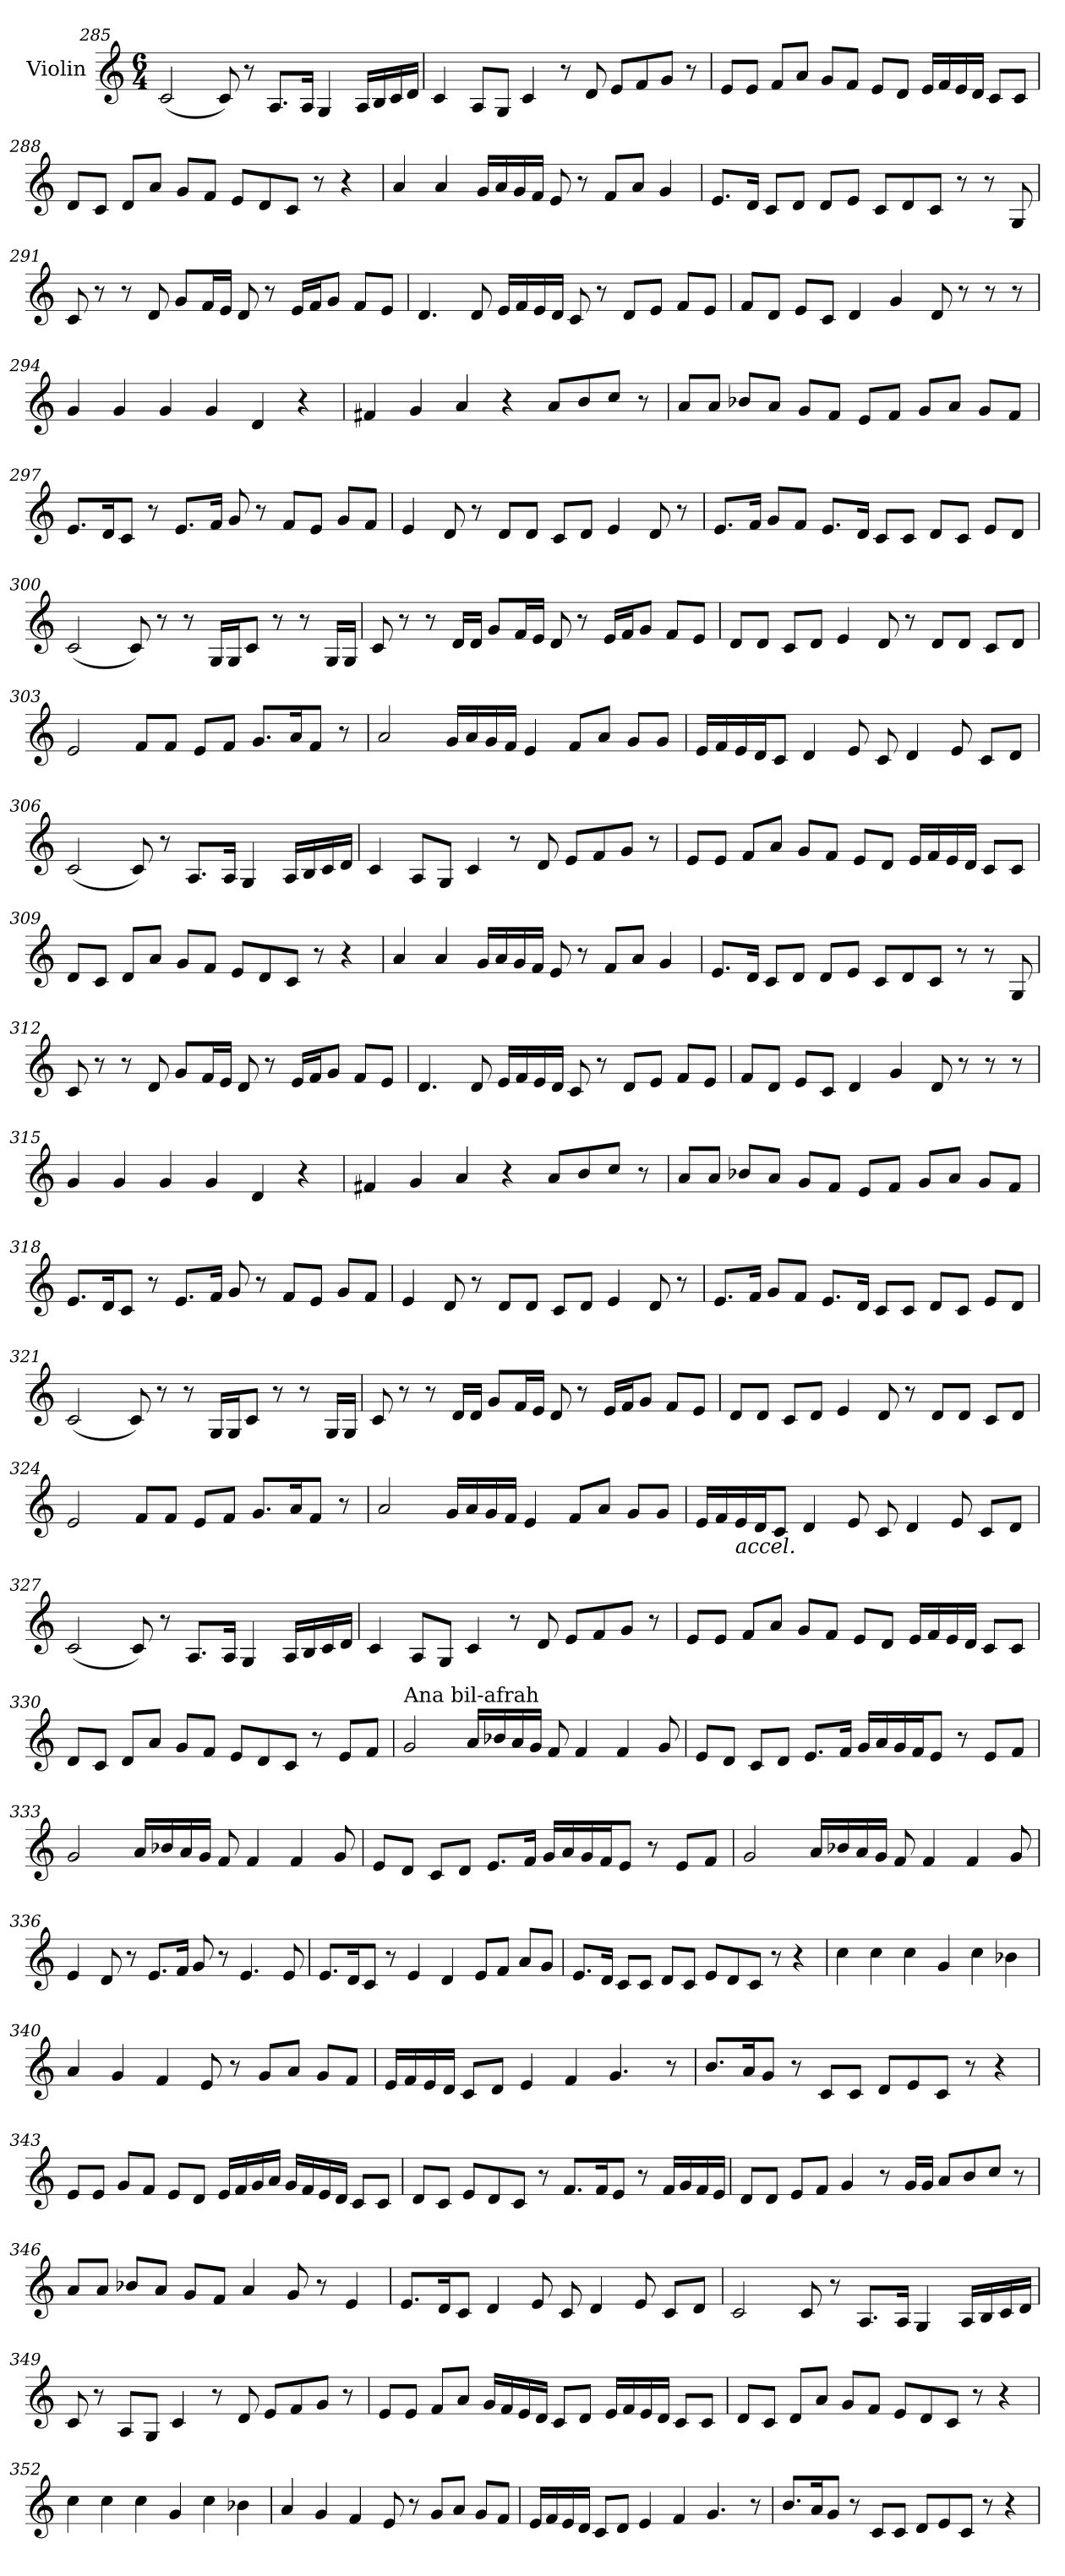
**kern
*part1
*staff1
*I"Violin
*clefG2
*k[]
*M6/4
=285
(<2c/
8c/)
8r
8.A/L
16A/Jk
4G/
16A/LL
16B/
16c/
16d/JJ
!!LO:LB:g=z
=286
4c/
8A/L
8G/J
4c/
8r
8d/
8e/L
8f/
8g/J
8r
=287
8e/L
8e/J
8f/L
8a/J
8g/L
8f/J
8e/L
8d/J
16e/LL
16f/
16e/
16d/JJ
8c/L
8c/J
=288
8d/L
8c/J
8d/L
8a/J
8g/L
8f/J
8e/L
8d/
8c/J
8r
4r
!!LO:LB:g=z
=289
4a/
4a/
16g/LL
16a/
16g/
16f/JJ
8e/
8r
8f/L
8a/J
4g/
=290
8.e/L
16d/Jk
8c/L
8d/J
8d/L
8e/J
8c/L
8d/
8c/J
8r
8r
8G/
=291
8c/
8r
8r
8d/
8g/L
16f/L
16e/JJ
8d/
8r
16e/LL
16f/J
8g/J
8f/L
8e/J
!!LO:PB:g=z
=292
4.d/
8d/
16e/LL
16f/
16e/
16d/JJ
8c/
8r
8d/L
8e/J
8f/L
8e/J
=293
8f/L
8d/J
8e/L
8c/J
4d/
4g/
8d/
8r
8r
8r
=294
4g/
4g/
4g/
4g/
4d/
4r
!!LO:LB:g=z
=295
4f#X/
4g/
4a/
4r
8a/L
8b/
8cc/J
8r
=296
8a/L
8a/J
8b-X/L
8a/J
8g/L
8f/J
8e/L
8f/J
8g/L
8a/J
8g/L
8f/J
=297
8.e/L
16d/K
8c/J
8r
8.e/L
16f/Jk
8g/
8r
8f/L
8e/J
8g/L
8f/J
!!LO:LB:g=z
=298
4e/
8d/
8r
8d/L
8d/J
8c/L
8d/J
4e/
8d/
8r
=299
8.e/L
16f/Jk
8g/L
8f/J
8.e/L
16d/Jk
8c/L
8c/J
8d/L
8c/J
8e/L
8d/J
=300
(<2c/
8c/)
8r
8r
16G/LL
16G/J
8c/J
8r
8r
16G/LL
16G/JJ
!!LO:LB:g=z
=301
8c/
8r
8r
16d/LL
16d/JJ
8g/L
16f/L
16e/JJ
8d/
8r
16e/LL
16f/J
8g/J
8f/L
8e/J
=302
8d/L
8d/J
8c/L
8d/J
4e/
8d/
8r
8d/L
8d/J
8c/L
8d/J
=303
2e/
8f/L
8f/J
8e/L
8f/J
8.g/L
16a/K
8f/J
8r
!!LO:LB:g=z
=304
2a/
16g/LL
16a/
16g/
16f/JJ
4e/
8f/L
8a/J
8g/L
8g/J
=305
16e/LL
16f/
16e/
16d/J
8c/J
4d/
8e/
8c/
4d/
8e/
8c/L
8d/J
=306
(<2c/
8c/)
8r
8.A/L
16A/Jk
4G/
16A/LL
16B/
16c/
16d/JJ
!!LO:LB:g=z
=307
4c/
8A/L
8G/J
4c/
8r
8d/
8e/L
8f/
8g/J
8r
=308
8e/L
8e/J
8f/L
8a/J
8g/L
8f/J
8e/L
8d/J
16e/LL
16f/
16e/
16d/JJ
8c/L
8c/J
=309
8d/L
8c/J
8d/L
8a/J
8g/L
8f/J
8e/L
8d/
8c/J
8r
4r
!!LO:LB:g=z
=310
4a/
4a/
16g/LL
16a/
16g/
16f/JJ
8e/
8r
8f/L
8a/J
4g/
=311
8.e/L
16d/Jk
8c/L
8d/J
8d/L
8e/J
8c/L
8d/
8c/J
8r
8r
8G/
=312
8c/
8r
8r
8d/
8g/L
16f/L
16e/JJ
8d/
8r
16e/LL
16f/J
8g/J
8f/L
8e/J
!!LO:LB:g=z
=313
4.d/
8d/
16e/LL
16f/
16e/
16d/JJ
8c/
8r
8d/L
8e/J
8f/L
8e/J
=314
8f/L
8d/J
8e/L
8c/J
4d/
4g/
8d/
8r
8r
8r
=315
4g/
4g/
4g/
4g/
4d/
4r
!!LO:PB:g=z
=316
4f#X/
4g/
4a/
4r
8a/L
8b/
8cc/J
8r
=317
8a/L
8a/J
8b-X/L
8a/J
8g/L
8f/J
8e/L
8f/J
8g/L
8a/J
8g/L
8f/J
=318
8.e/L
16d/K
8c/J
8r
8.e/L
16f/Jk
8g/
8r
8f/L
8e/J
8g/L
8f/J
!!LO:LB:g=z
=319
4e/
8d/
8r
8d/L
8d/J
8c/L
8d/J
4e/
8d/
8r
=320
8.e/L
16f/Jk
8g/L
8f/J
8.e/L
16d/Jk
8c/L
8c/J
8d/L
8c/J
8e/L
8d/J
=321
(<2c/
8c/)
8r
8r
16G/LL
16G/J
8c/J
8r
8r
16G/LL
16G/JJ
!!LO:LB:g=z
=322
8c/
8r
8r
16d/LL
16d/JJ
8g/L
16f/L
16e/JJ
8d/
8r
16e/LL
16f/J
8g/J
8f/L
8e/J
=323
8d/L
8d/J
8c/L
8d/J
4e/
8d/
8r
8d/L
8d/J
8c/L
8d/J
=324
2e/
8f/L
8f/J
8e/L
8f/J
8.g/L
16a/K
8f/J
8r
!!LO:LB:g=z
=325
2a/
16g/LL
16a/
16g/
16f/JJ
4e/
8f/L
8a/J
8g/L
8g/J
=326
16e/LL
16f/
!LO:TX:b:i:t=accel.
16e/
16d/J
8c/J
4d/
8e/
8c/
4d/
8e/
8c/L
8d/J
=327
(<2c/
8c/)
8r
8.A/L
16A/Jk
4G/
16A/LL
16B/
16c/
16d/JJ
!!LO:LB:g=z
=328
4c/
8A/L
8G/J
4c/
8r
8d/
8e/L
8f/
8g/J
8r
=329
8e/L
8e/J
8f/L
8a/J
8g/L
8f/J
8e/L
8d/J
16e/LL
16f/
16e/
16d/JJ
8c/L
8c/J
=330
8d/L
8c/J
8d/L
8a/J
8g/L
8f/J
8e/L
8d/
8c/J
8r
8e/L
8f/J
!!LO:LB:g=z
=331
*MM70
!LO:TX:a:t=Ana bil-afrah
2g/
16a/LL
16b-X/
16a/
16g/JJ
8f/
4f/
4f/
8g/
=332
8e/L
8d/J
8c/L
8d/J
8.e/L
16f/Jk
16g/LL
16a/
16g/
16f/J
8e/J
8r
8e/L
8f/J
=333
2g/
16a/LL
16b-X/
16a/
16g/JJ
8f/
4f/
4f/
8g/
!!LO:LB:g=z
=334
8e/L
8d/J
8c/L
8d/J
8.e/L
16f/Jk
16g/LL
16a/
16g/
16f/J
8e/J
8r
8e/L
8f/J
=335
2g/
16a/LL
16b-X/
16a/
16g/JJ
8f/
4f/
4f/
8g/
=336
4e/
8d/
8r
8.e/L
16f/Jk
8g/
8r
4.e/
8e/
!!LO:LB:g=z
=337
8.e/L
16d/K
8c/J
8r
4e/
4d/
8e/L
8f/J
8a/L
8g/J
=338
8.e/L
16d/Jk
8c/L
8c/J
8d/L
8c/J
8e/L
8d/
8c/J
8r
4r
=339
4cc\
4cc\
4cc\
4g/
4cc\
4b-X\
!!LO:PB:g=z
=340
4a/
4g/
4f/
8e/
8r
8g/L
8a/J
8g/L
8f/J
!!LO:LB:g=z
=341
16e/LL
16f/
16e/
16d/JJ
8c/L
8d/J
4e/
4f/
4.g/
8r
=342
8.b/L
16a/K
8g/J
8r
8c/L
8c/J
8d/L
8e/
8c/J
8r
4r
=343
8e/L
8e/J
8g/L
8f/J
8e/L
8d/J
16e/LL
16f/
16g/
16a/JJ
16g/LL
16f/
16e/
16d/JJ
8c/L
8c/J
!!LO:LB:g=z
=344
8d/L
8c/J
8e/L
8d/
8c/J
8r
8.f/L
16f/K
8e/J
8r
16f/LL
16g/
16f/
16e/JJ
!!LO:LB:g=z
=345
8d/L
8d/J
8e/L
8f/J
4g/
8r
16g/LL
16g/JJ
8a/L
8b/
8cc/J
8r
=346
8a/L
8a/J
8b-X/L
8a/J
8g/L
8f/J
4a/
8g/
8r
4e/
=347
8.e/L
16d/K
8c/J
4d/
8e/
8c/
4d/
8e/
8c/L
8d/J
!!LO:LB:g=z
=348
2c/
8c/
8r
8.A/L
16A/Jk
4G/
16A/LL
16B/
16c/
16d/JJ
!!LO:LB:g=z
=349
8c/
8r
8A/L
8G/J
4c/
8r
8d/
8e/L
8f/
8g/J
8r
=350
8e/L
8e/J
8f/L
8a/J
16g/LL
16f/
16e/
16d/JJ
8c/L
8d/J
16e/LL
16f/
16e/
16d/JJ
8c/L
8c/J
=351
8d/L
8c/J
8d/L
8a/J
8g/L
8f/J
8e/L
8d/
8c/J
8r
4r
!!LO:LB:g=z
=352
4cc\
4cc\
4cc\
4g/
4cc\
4b-X\
!!LO:LB:g=z
=353
4a/
4g/
4f/
8e/
8r
8g/L
8a/J
8g/L
8f/J
=354
16e/LL
16f/
16e/
16d/JJ
8c/L
8d/J
4e/
4f/
4.g/
8r
=355
8.b/L
16a/K
8g/J
8r
8c/L
8c/J
8d/L
8e/
8c/J
8r
4r
=
*-
